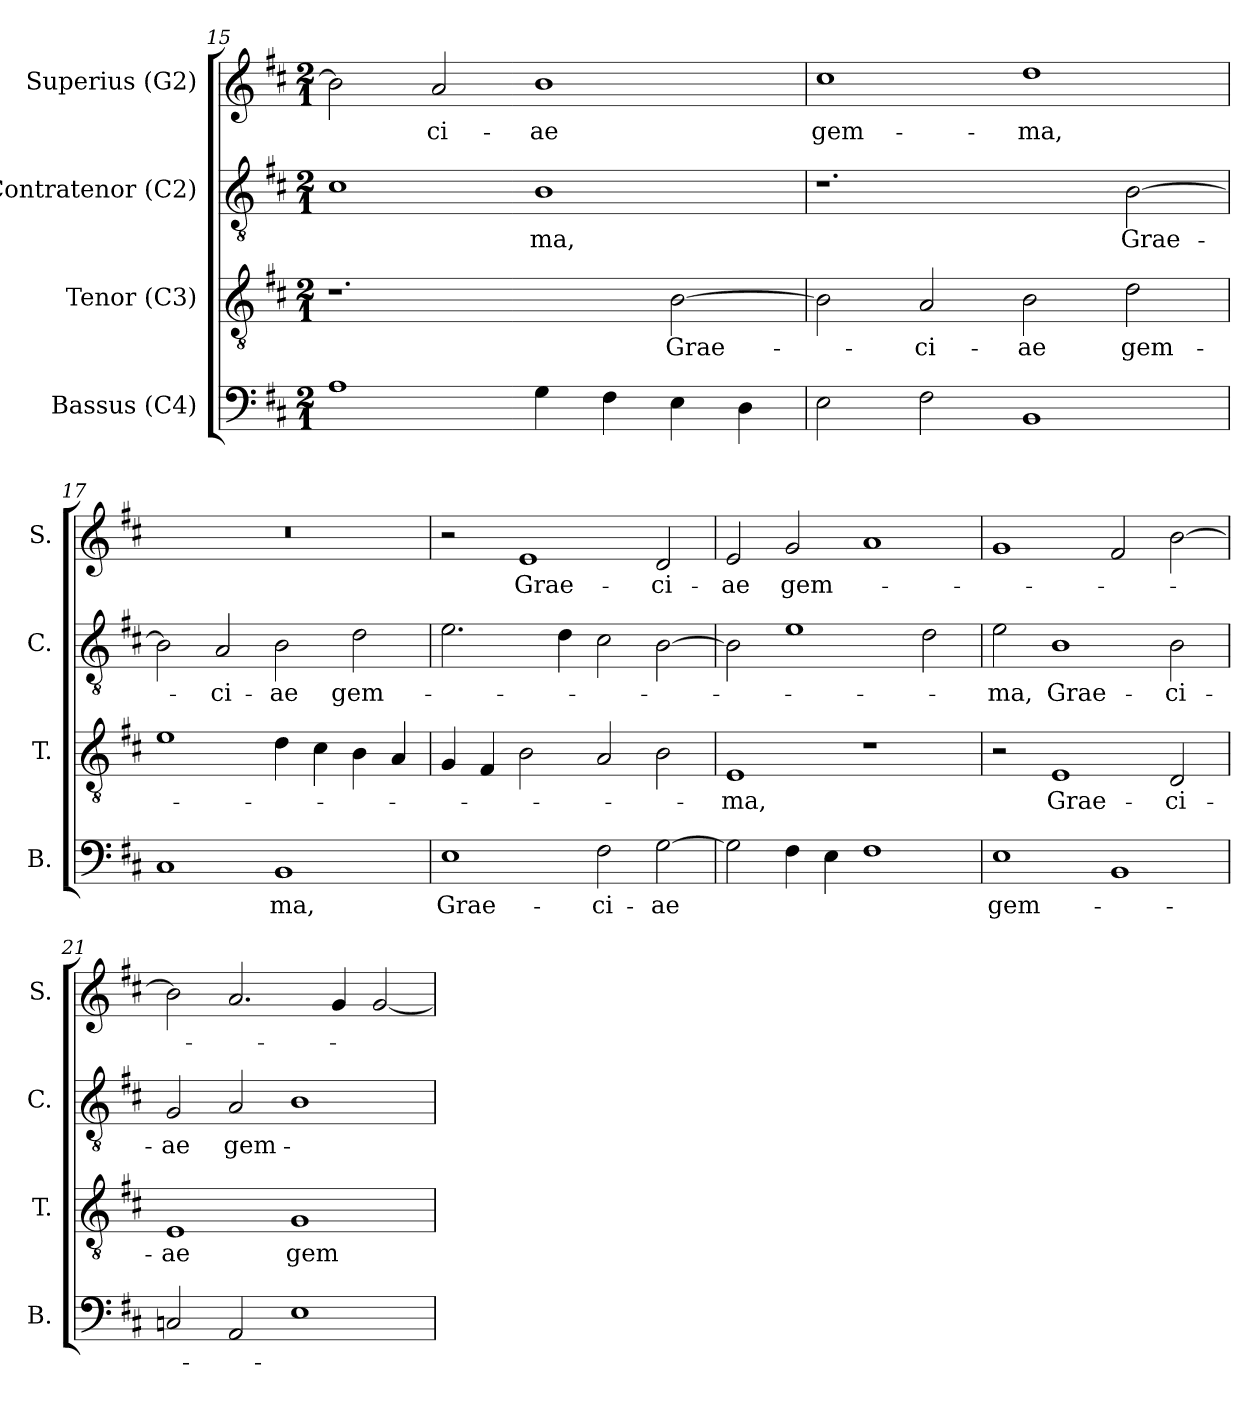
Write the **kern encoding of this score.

**kern	**text	**kern	**text	**kern	**text	**kern	**text
*part4	*part4	*part3	*part3	*part2	*part2	*part1	*part1
*staff4	*staff4	*staff3	*staff3	*staff2	*staff2	*staff1	*staff1
*I"Bassus (C4)	*	*I"Tenor (C3)	*	*I"Contratenor (C2)	*	*I"Superius (G2)	*
*I'B.	*	*I'T.	*	*I'C.	*	*I'S.	*
!!LO:LB:g=z
*clefF4	*	*clefGv2	*	*clefGv2	*	*clefG2	*
*	*	*ITrd7c12	*	*ITrd7c12	*	*	*
*k[f#c#]	*	*k[f#c#]	*	*k[f#c#]	*	*k[f#c#]	*
*D:	*	*D:	*	*D:	*	*D:	*
*M2/1	*	*M2/1	*	*M2/1	*	*M2/1	*
=15	=15	=15	=15	=15	=15	=15	=15
1Ai	.	1.r	.	1C#i	.	2bi\]	.
!	!	!	!	!	!	!	!LO:LY:b:color=#000000
.	.	.	.	.	.	2ai/	-ci-
!	!	!	!	!	!LO:LY:b:color=#000000	!	!
!	!	!	!	!	!	!	!LO:LY:b:color=#000000
4Gi\	.	.	.	1BBi	-ma,	1bi	-ae
4F#i\	.	.	.	.	.	.	.
!	!	!	!LO:LY:b:color=#000000	!	!	!	!
4Ei\	.	[2BBi\	Grae-	.	.	.	.
4Di\	.	.	.	.	.	.	.
=16	=16	=16	=16	=16	=16	=16	=16
!	!	!	!	!	!	!	!LO:LY:b:color=#000000
2Ei\	.	2BBi\]	.	1.r	.	1cc#i	gem-
!	!	!	!LO:LY:b:color=#000000	!	!	!	!
2F#i\	.	2AAi/	-ci-	.	.	.	.
!	!	!	!LO:LY:b:color=#000000	!	!	!	!
!	!	!	!	!	!	!	!LO:LY:b:color=#000000
1BBi	.	2BBi\	-ae	.	.	1ddi	-ma,
!	!	!	!LO:LY:b:color=#000000	!	!	!	!
!	!	!	!	!	!LO:LY:b:color=#000000	!	!
.	.	2Di\	gem-	[2BBi\	Grae-	.	.
=17	=17	=17	=17	=17	=17	=17	=17
!	!	!	!	!	!	!LO:N:vis=1	!
1C#i	.	1Ei	.	2BBi\]	.	0r	.
!	!	!	!	!	!LO:LY:b:color=#000000	!	!
.	.	.	.	2AAi/	-ci-	.	.
!	!LO:LY:b:color=#000000	!	!	!	!	!	!
!	!	!	!	!	!LO:LY:b:color=#000000	!	!
1BBi	-ma,	4Di\	.	2BBi\	-ae	.	.
.	.	4C#i\	.	.	.	.	.
!	!	!	!	!	!LO:LY:b:color=#000000	!	!
.	.	4BBi\	.	2Di\	gem-	.	.
.	.	4AAi/	.	.	.	.	.
=18	=18	=18	=18	=18	=18	=18	=18
!	!LO:LY:b:color=#000000	!	!	!	!	!	!
1Ei	Grae-	4GGi/	.	2.Ei\	.	2r	.
.	.	4FF#i/	.	.	.	.	.
!	!	!	!	!	!	!	!LO:LY:b:color=#000000
.	.	2BBi\	.	.	.	1ei	Grae-
.	.	.	.	4Di\	.	.	.
!	!LO:LY:b:color=#000000	!	!	!	!	!	!
2F#i\	-ci-	2AAi/	.	2C#i\	.	.	.
!	!LO:LY:b:color=#000000	!	!	!	!	!	!
!	!	!	!	!	!	!	!LO:LY:b:color=#000000
[2Gi\	-ae	2BBi\	.	[2BBi\	.	2di/	-ci-
=19	=19	=19	=19	=19	=19	=19	=19
!	!	!	!LO:LY:b:color=#000000	!	!	!	!
!	!	!	!	!	!	!	!LO:LY:b:color=#000000
2Gi\]	.	1EEi	-ma,	2BBi\]	.	2ei/	-ae
!	!	!	!	!	!	!	!LO:LY:b:color=#000000
4F#i\	.	.	.	1Ei	.	2gi/	gem-
4Ei\	.	.	.	.	.	.	.
1F#i	.	1r	.	.	.	1ai	.
.	.	.	.	2Di\	.	.	.
!!LO:PB:g=z
=20	=20	=20	=20	=20	=20	=20	=20
!	!LO:LY:b:color=#000000	!	!	!	!	!	!
!	!	!	!	!	!LO:LY:b:color=#000000	!	!
1Ei	gem-	2r	.	2Ei\	-ma,	1gi	.
!	!	!	!LO:LY:b:color=#000000	!	!	!	!
!	!	!	!	!	!LO:LY:b:color=#000000	!	!
.	.	1EEi	Grae-	1BBi	Grae-	.	.
1BBi	.	.	.	.	.	2f#i/	.
!	!	!	!LO:LY:b:color=#000000	!	!	!	!
!	!	!	!	!	!LO:LY:b:color=#000000	!	!
.	.	2DDi/	-ci-	2BBi\	-ci-	[2bi\	.
=21	=21	=21	=21	=21	=21	=21	=21
!	!	!	!LO:LY:b:color=#000000	!	!	!	!
!	!	!	!	!	!LO:LY:b:color=#000000	!	!
2Ci/	.	1EEi	-ae	2GGi/	-ae	2bi\]	.
!	!	!	!	!	!LO:LY:b:color=#000000	!	!
2AAi/	.	.	.	2AAi/	gem-	2.ai/	.
!	!	!	!LO:LY:b:color=#000000	!	!	!	!
1Ei	.	1GGi	gem-	1BBi	.	.	.
.	.	.	.	.	.	4gi/	.
.	.	.	.	.	.	[2gi/	.
=	=	=	=	=	=	=	=
*-	*-	*-	*-	*-	*-	*-	*-
